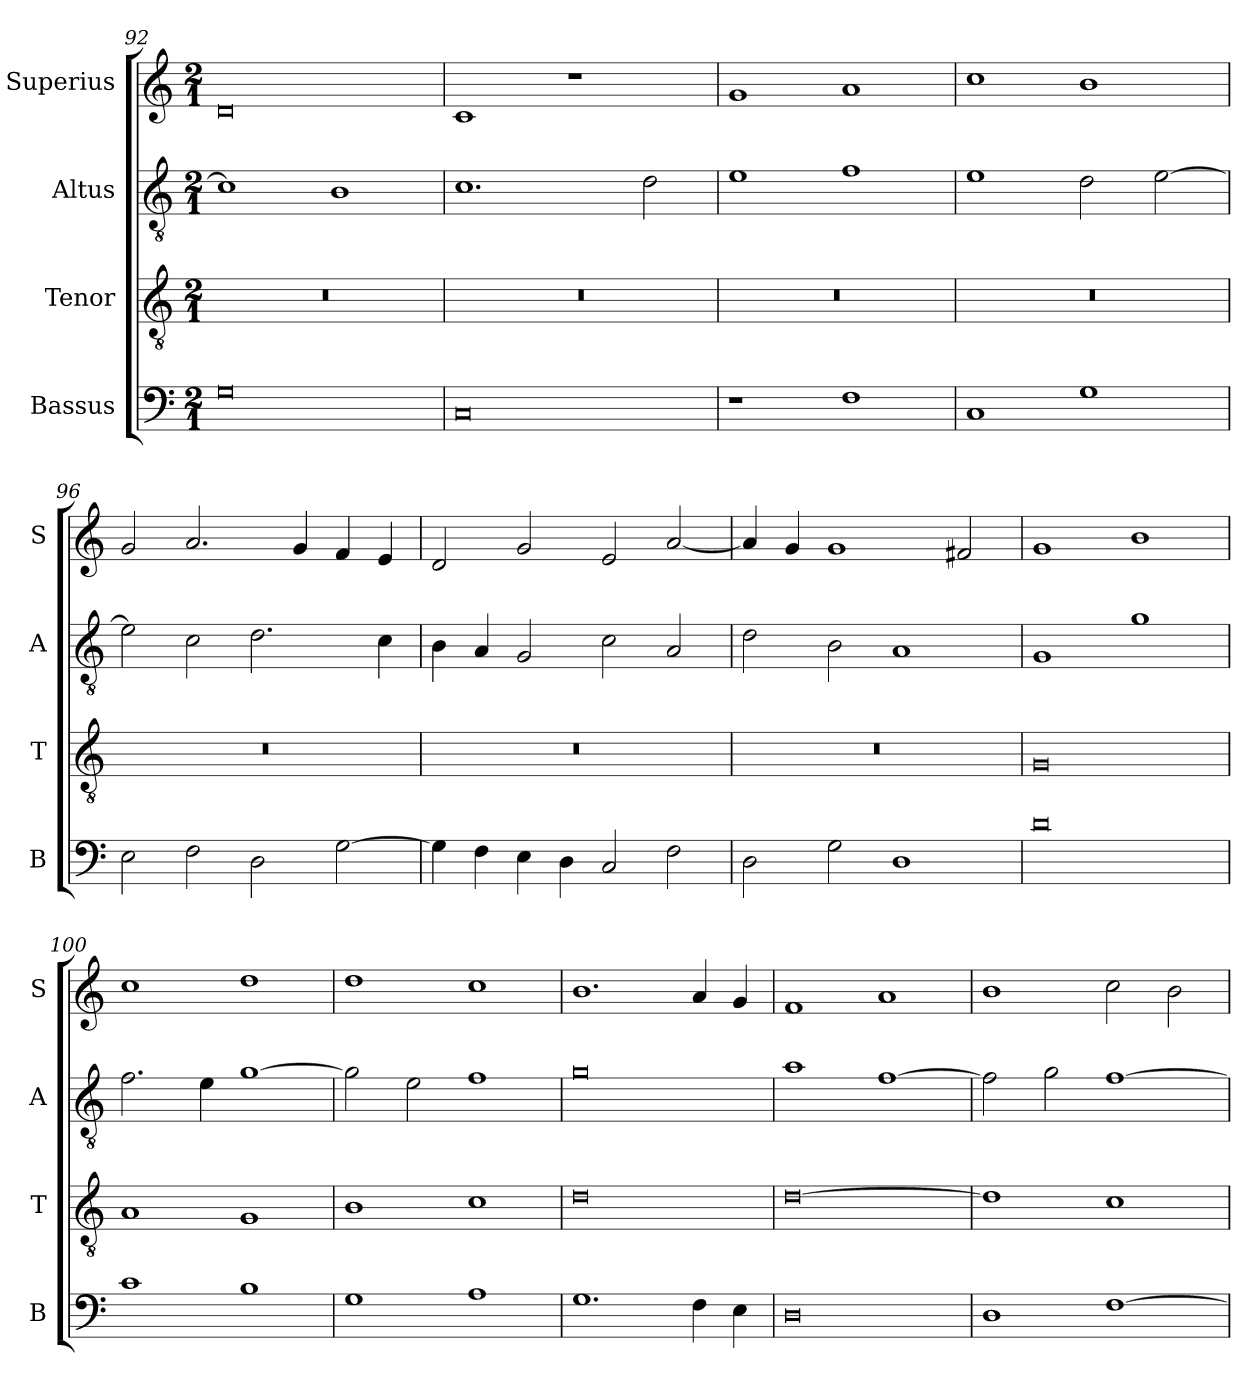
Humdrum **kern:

**kern	**kern	**kern	**kern
*part4	*part3	*part2	*part1
*staff4	*staff3	*staff2	*staff1
*I"Bassus	*I"Tenor	*I"Altus	*I"Superius
*I'B	*I'T	*I'A	*I'S
*clefF4	*clefGv2	*clefGv2	*clefG2
*k[]	*k[]	*k[]	*k[]
*M2/1	*M2/1	*M2/1	*M2/1
=92	=92	=92	=92
0G	0r	1c]	0d
.	.	1B	.
=93	=93	=93	=93
0C	0r	1.c	1c
.	.	.	1r
.	.	2d\	.
=94	=94	=94	=94
1r	0r	1e	1g
1F	.	1f	1a
=95	=95	=95	=95
1C	0r	1e	1cc
1G	.	2d\	1b
.	.	[2e\	.
=96	=96	=96	=96
2E\	0r	2e\]	2g/
2F\	.	2c\	2.a/
2D\	.	2.d\	.
.	.	.	4g/
[2G\	.	.	4f/
.	.	4c\	4e/
=97	=97	=97	=97
4G\]	0r	4B\	2d/
4F\	.	4A/	.
4E\	.	2G/	2g/
4D\	.	.	.
2C/	.	2c\	2e/
2F\	.	2A/	[2a/
=98	=98	=98	=98
2D\	0r	2d\	4a/]
.	.	.	4g/
2G\	.	2B\	1g
1D	.	1A	.
.	.	.	2f#X/
=99	=99	=99	=99
0d	0G	1G	1g
.	.	1g	1b
=100	=100	=100	=100
1c	1A	2.f\	1cc
.	.	4e\	.
1B	1G	[1g	1dd
=101	=101	=101	=101
1G	1B	2g\]	1dd
.	.	2e\	.
1A	1c	1f	1cc
=102	=102	=102	=102
1.G	0d	0g	1.b
4F\	.	.	4a/
4E\	.	.	4g/
=103	=103	=103	=103
0D	[0d	1a	1f
.	.	[1f	1a
=104	=104	=104	=104
1D	1d]	2f\]	1b
.	.	2g\	.
[1F	1c	[1f	2cc\
.	.	.	2b\
=	=	=	=
*-	*-	*-	*-
